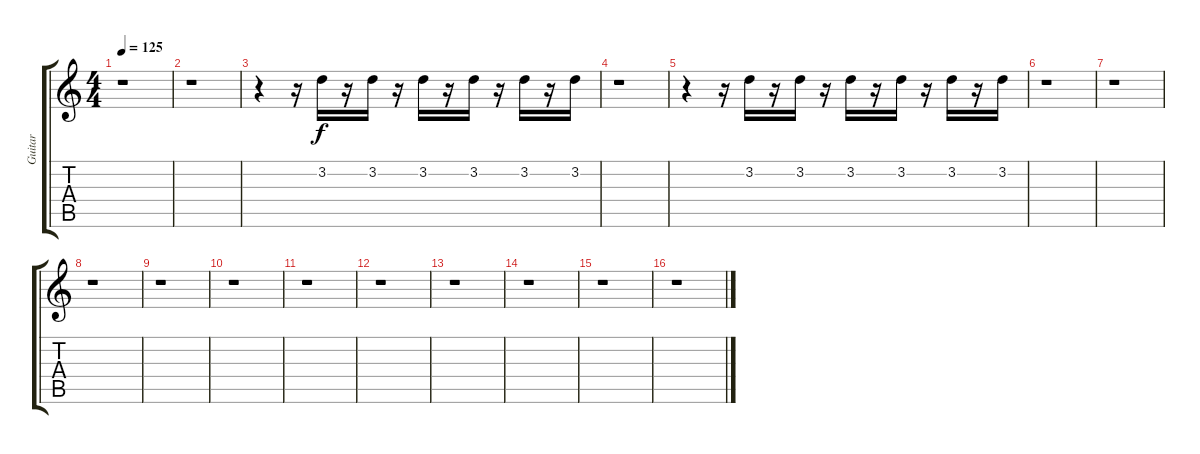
\track ("Guitar    " "Guitar    ") {instrument electricguitarjazz}
\staff {score tabs}
\tuning (E4 B3 G3 D3 A2 E2) {hide}
\ts (4 4)
\tempo 125
\clef g2
\ks c
r.1{dy f} |
r.1 |
r.4 r.16 3.2.16 r.16 3.2.16 r.16 3.2.16 r.16 3.2.16 r.16 3.2.16 r.16 3.2.16 |
r.1 |
r.4 r.16 3.2.16 r.16 3.2.16 r.16 3.2.16 r.16 3.2.16 r.16 3.2.16 r.16 3.2.16 |
r.1 |
r.1 |
r.1 |
r.1 |
r.1 |
r.1 |
r.1 |
r.1 |
r.1 |
r.1 |
r.1
